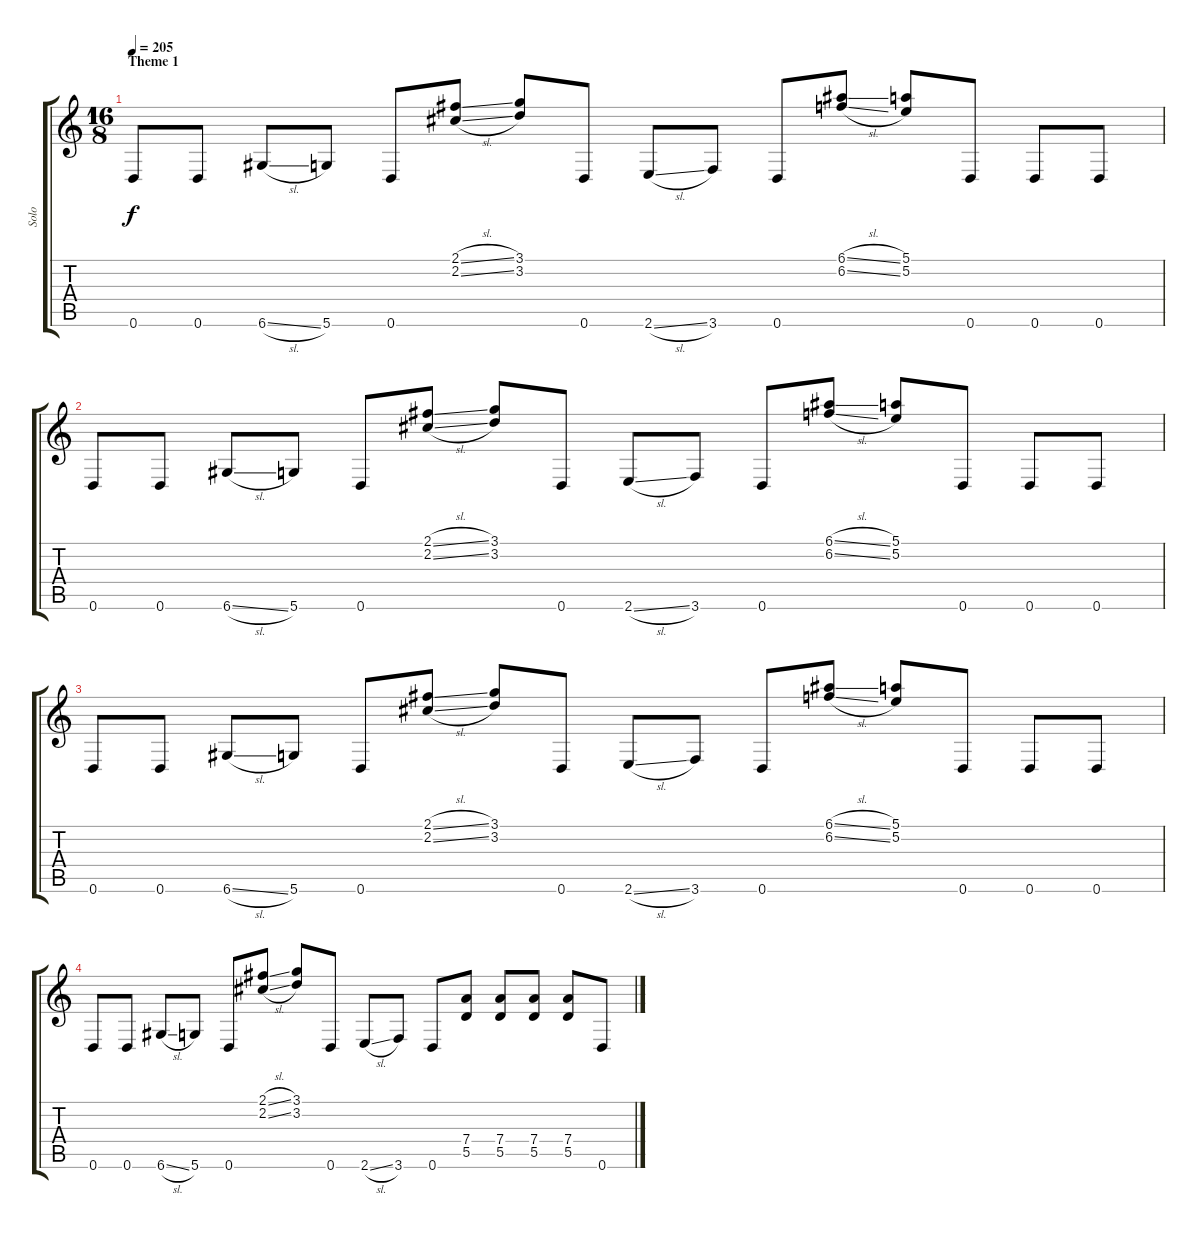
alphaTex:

\track ("Solo" "Solo") {instrument distortionguitar}
\staff {score tabs}
\tuning (E4 B3 G3 D3 A2 D2) {hide}
\ts (16 8)
\section ("" "Theme 1")
\tempo 205
\clef g2
\ks c
0.6.8{dy f} 0.6.8 6.6{sl}.8 5.6.8 0.6.8 (2.1{sl} 2.2{sl}).8 (3.1 3.2).8 0.6.8 2.6{sl}.8 3.6.8 0.6.8 (6.1{sl} 6.2{sl}).8 (5.1 5.2).8 0.6.8 0.6.8 0.6.8 |
0.6.8 0.6.8 6.6{sl}.8 5.6.8 0.6.8 (2.1{sl} 2.2{sl}).8 (3.1 3.2).8 0.6.8 2.6{sl}.8 3.6.8 0.6.8 (6.1{sl} 6.2{sl}).8 (5.1 5.2).8 0.6.8 0.6.8 0.6.8 |
0.6.8 0.6.8 6.6{sl}.8 5.6.8 0.6.8 (2.1{sl} 2.2{sl}).8 (3.1 3.2).8 0.6.8 2.6{sl}.8 3.6.8 0.6.8 (6.1{sl} 6.2{sl}).8 (5.1 5.2).8 0.6.8 0.6.8 0.6.8 |
0.6.8 0.6.8 6.6{sl}.8 5.6.8 0.6.8 (2.1{sl} 2.2{sl}).8 (3.1 3.2).8 0.6.8 2.6{sl}.8 3.6.8 0.6.8 (7.4 5.5).8 (7.4 5.5).8 (7.4 5.5).8 (7.4 5.5).8 0.6.8
